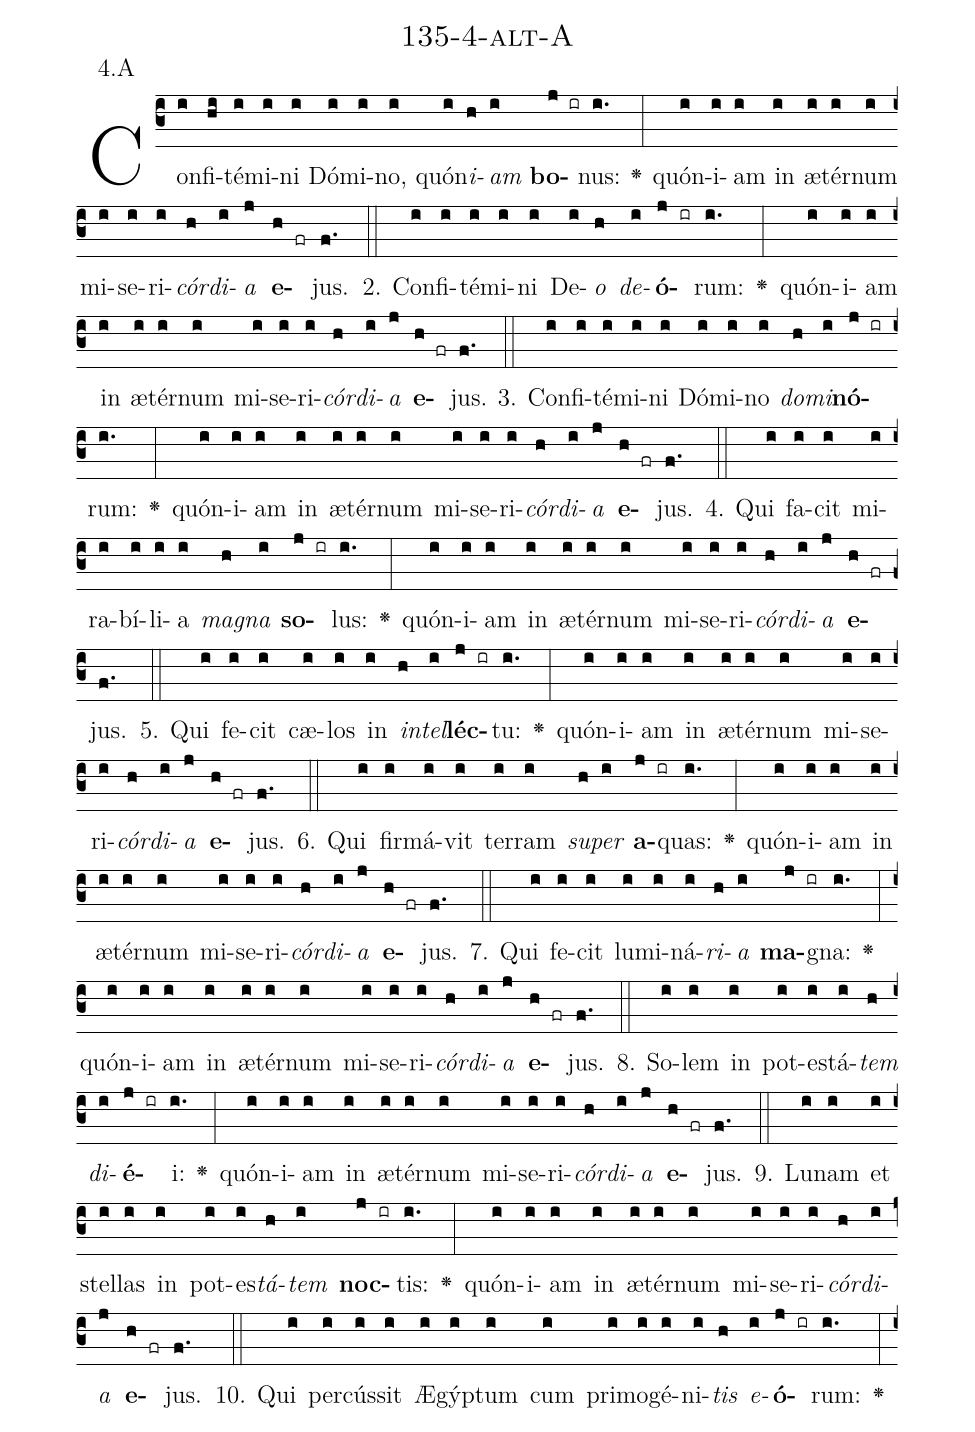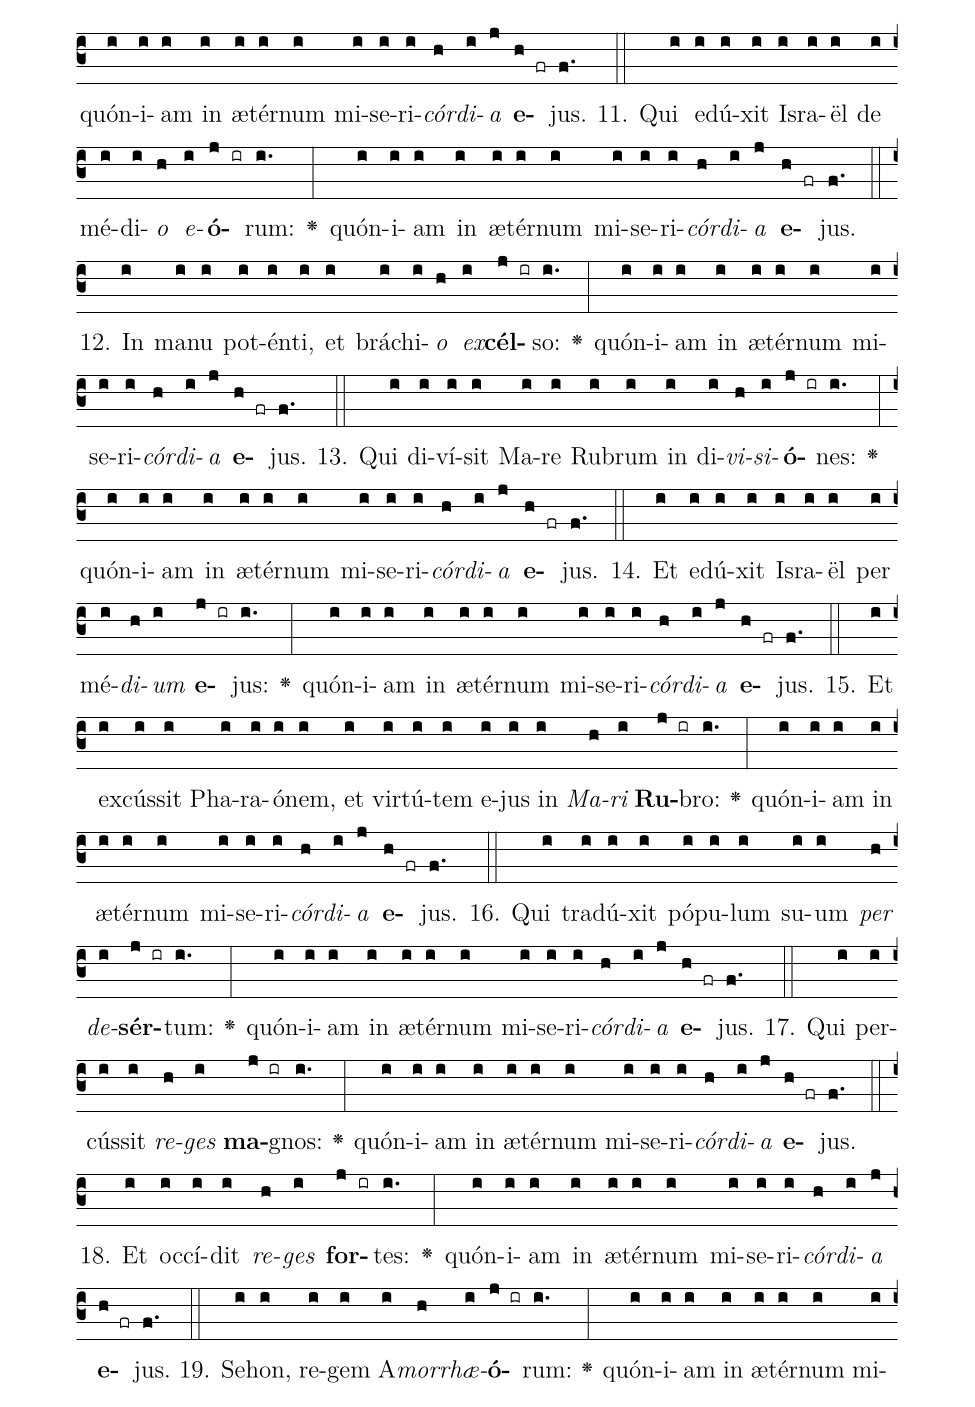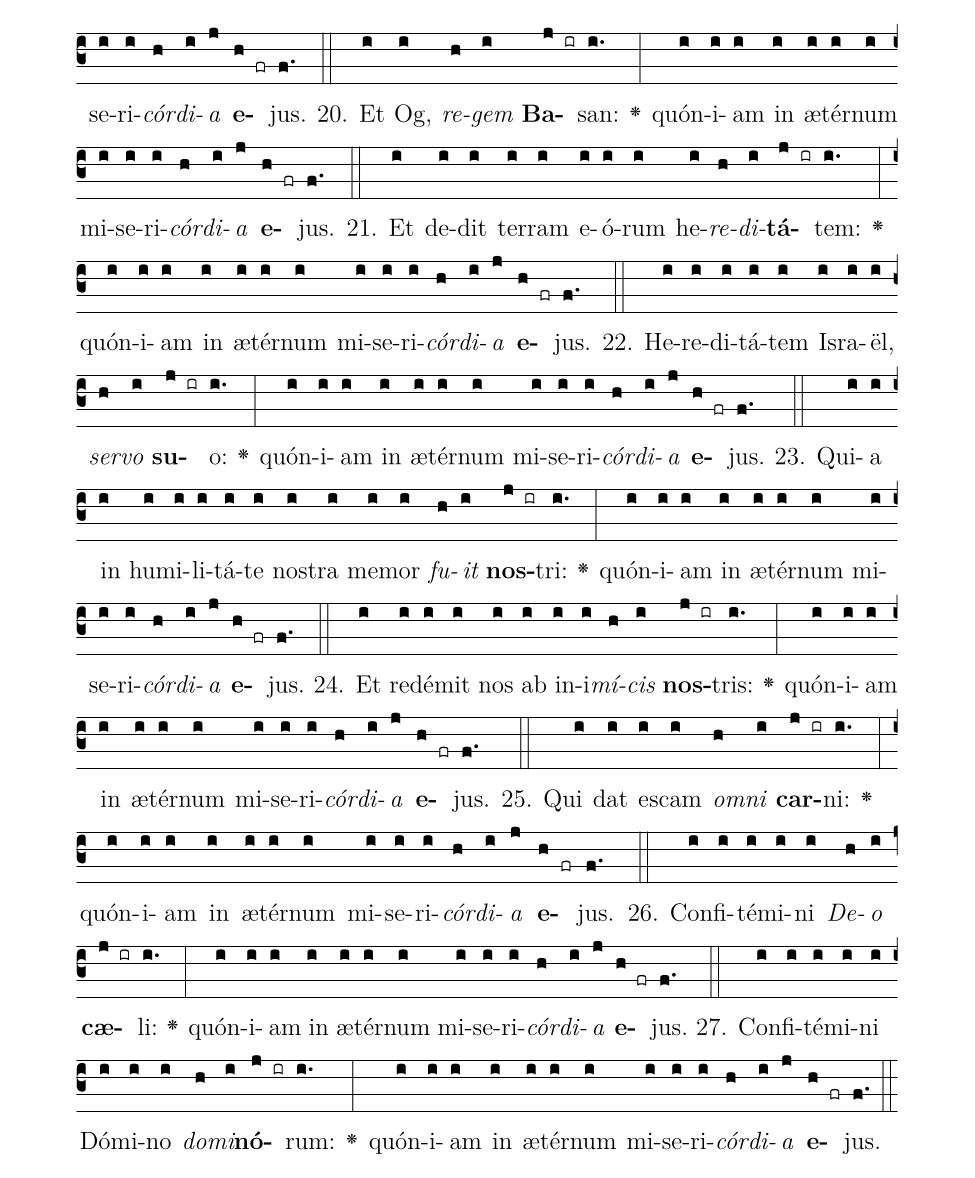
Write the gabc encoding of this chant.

name: 135-4-alt-A;
annotation: 4.A;
%%
(c3)Con(i)fi(hi)té(i)mi(i)ni(i) Dó(i)mi(i)no,(i) quón(i)<i>i</i>(h)<i>am</i>(i) <b>bo</b>(j ir)nus:(i.) <v>\greheightstar</v>(:) quón(i)i(i)am(i) in(i) æ(i)tér(i)num(i) mi(i)se(i)ri(i)<i>cór</i>(h)<i>di</i>(i)<i>a</i>(j) <b>e</b>(h fr)jus.(f.) (::)
2. Con(i)fi(i)té(i)mi(i)ni(i) De(i)<i>o</i>(h) <i>de</i>(i)<b>ó</b>(j ir)rum:(i.) <v>\greheightstar</v>(:) quón(i)i(i)am(i) in(i) æ(i)tér(i)num(i) mi(i)se(i)ri(i)<i>cór</i>(h)<i>di</i>(i)<i>a</i>(j) <b>e</b>(h fr)jus.(f.) (::)
3. Con(i)fi(i)té(i)mi(i)ni(i) Dó(i)mi(i)no(i) <i>do</i>(h)<i>mi</i>(i)<b>nó</b>(j ir)rum:(i.) <v>\greheightstar</v>(:) quón(i)i(i)am(i) in(i) æ(i)tér(i)num(i) mi(i)se(i)ri(i)<i>cór</i>(h)<i>di</i>(i)<i>a</i>(j) <b>e</b>(h fr)jus.(f.) (::)
4. Qui(i) fa(i)cit(i) mi(i)ra(i)bí(i)li(i)a(i) <i>ma</i>(h)<i>gna</i>(i) <b>so</b>(j ir)lus:(i.) <v>\greheightstar</v>(:) quón(i)i(i)am(i) in(i) æ(i)tér(i)num(i) mi(i)se(i)ri(i)<i>cór</i>(h)<i>di</i>(i)<i>a</i>(j) <b>e</b>(h fr)jus.(f.) (::)
5. Qui(i) fe(i)cit(i) cæ(i)los(i) in(i) <i>in</i>(h)<i>tel</i>(i)<b>léc</b>(j ir)tu:(i.) <v>\greheightstar</v>(:) quón(i)i(i)am(i) in(i) æ(i)tér(i)num(i) mi(i)se(i)ri(i)<i>cór</i>(h)<i>di</i>(i)<i>a</i>(j) <b>e</b>(h fr)jus.(f.) (::)
6. Qui(i) fir(i)má(i)vit(i) ter(i)ram(i) <i>su</i>(h)<i>per</i>(i) <b>a</b>(j ir)quas:(i.) <v>\greheightstar</v>(:) quón(i)i(i)am(i) in(i) æ(i)tér(i)num(i) mi(i)se(i)ri(i)<i>cór</i>(h)<i>di</i>(i)<i>a</i>(j) <b>e</b>(h fr)jus.(f.) (::)
7. Qui(i) fe(i)cit(i) lu(i)mi(i)ná(i)<i>ri</i>(h)<i>a</i>(i) <b>ma</b>(j ir)gna:(i.) <v>\greheightstar</v>(:) quón(i)i(i)am(i) in(i) æ(i)tér(i)num(i) mi(i)se(i)ri(i)<i>cór</i>(h)<i>di</i>(i)<i>a</i>(j) <b>e</b>(h fr)jus.(f.) (::)
8. So(i)lem(i) in(i) pot(i)es(i)tá(i)<i>tem</i>(h) <i>di</i>(i)<b>é</b>(j ir)i:(i.) <v>\greheightstar</v>(:) quón(i)i(i)am(i) in(i) æ(i)tér(i)num(i) mi(i)se(i)ri(i)<i>cór</i>(h)<i>di</i>(i)<i>a</i>(j) <b>e</b>(h fr)jus.(f.) (::)
9. Lu(i)nam(i) et(i) stel(i)las(i) in(i) pot(i)es(i)<i>tá</i>(h)<i>tem</i>(i) <b>noc</b>(j ir)tis:(i.) <v>\greheightstar</v>(:) quón(i)i(i)am(i) in(i) æ(i)tér(i)num(i) mi(i)se(i)ri(i)<i>cór</i>(h)<i>di</i>(i)<i>a</i>(j) <b>e</b>(h fr)jus.(f.) (::)
10. Qui(i) per(i)cús(i)sit(i) Æ(i)gýp(i)tum(i) cum(i) pri(i)mo(i)gé(i)ni(i)<i>tis</i>(h) <i>e</i>(i)<b>ó</b>(j ir)rum:(i.) <v>\greheightstar</v>(:) quón(i)i(i)am(i) in(i) æ(i)tér(i)num(i) mi(i)se(i)ri(i)<i>cór</i>(h)<i>di</i>(i)<i>a</i>(j) <b>e</b>(h fr)jus.(f.) (::)
11. Qui(i) e(i)dú(i)xit(i) Is(i)ra(i)ël(i) de(i) mé(i)di(i)<i>o</i>(h) <i>e</i>(i)<b>ó</b>(j ir)rum:(i.) <v>\greheightstar</v>(:) quón(i)i(i)am(i) in(i) æ(i)tér(i)num(i) mi(i)se(i)ri(i)<i>cór</i>(h)<i>di</i>(i)<i>a</i>(j) <b>e</b>(h fr)jus.(f.) (::)
12. In(i) ma(i)nu(i) pot(i)én(i)ti,(i) et(i) brá(i)chi(i)<i>o</i>(h) <i>ex</i>(i)<b>cél</b>(j ir)so:(i.) <v>\greheightstar</v>(:) quón(i)i(i)am(i) in(i) æ(i)tér(i)num(i) mi(i)se(i)ri(i)<i>cór</i>(h)<i>di</i>(i)<i>a</i>(j) <b>e</b>(h fr)jus.(f.) (::)
13. Qui(i) di(i)ví(i)sit(i) Ma(i)re(i) Ru(i)brum(i) in(i) di(i)<i>vi</i>(h)<i>si</i>(i)<b>ó</b>(j ir)nes:(i.) <v>\greheightstar</v>(:) quón(i)i(i)am(i) in(i) æ(i)tér(i)num(i) mi(i)se(i)ri(i)<i>cór</i>(h)<i>di</i>(i)<i>a</i>(j) <b>e</b>(h fr)jus.(f.) (::)
14. Et(i) e(i)dú(i)xit(i) Is(i)ra(i)ël(i) per(i) mé(i)<i>di</i>(h)<i>um</i>(i) <b>e</b>(j ir)jus:(i.) <v>\greheightstar</v>(:) quón(i)i(i)am(i) in(i) æ(i)tér(i)num(i) mi(i)se(i)ri(i)<i>cór</i>(h)<i>di</i>(i)<i>a</i>(j) <b>e</b>(h fr)jus.(f.) (::)
15. Et(i) ex(i)cús(i)sit(i) Pha(i)ra(i)ó(i)nem,(i) et(i) vir(i)tú(i)tem(i) e(i)jus(i) in(i) <i>Ma</i>(h)<i>ri</i>(i) <b>Ru</b>(j ir)bro:(i.) <v>\greheightstar</v>(:) quón(i)i(i)am(i) in(i) æ(i)tér(i)num(i) mi(i)se(i)ri(i)<i>cór</i>(h)<i>di</i>(i)<i>a</i>(j) <b>e</b>(h fr)jus.(f.) (::)
16. Qui(i) tra(i)dú(i)xit(i) pó(i)pu(i)lum(i) su(i)um(i) <i>per</i>(h) <i>de</i>(i)<b>sér</b>(j ir)tum:(i.) <v>\greheightstar</v>(:) quón(i)i(i)am(i) in(i) æ(i)tér(i)num(i) mi(i)se(i)ri(i)<i>cór</i>(h)<i>di</i>(i)<i>a</i>(j) <b>e</b>(h fr)jus.(f.) (::)
17. Qui(i) per(i)cús(i)sit(i) <i>re</i>(h)<i>ges</i>(i) <b>ma</b>(j ir)gnos:(i.) <v>\greheightstar</v>(:) quón(i)i(i)am(i) in(i) æ(i)tér(i)num(i) mi(i)se(i)ri(i)<i>cór</i>(h)<i>di</i>(i)<i>a</i>(j) <b>e</b>(h fr)jus.(f.) (::)
18. Et(i) oc(i)cí(i)dit(i) <i>re</i>(h)<i>ges</i>(i) <b>for</b>(j ir)tes:(i.) <v>\greheightstar</v>(:) quón(i)i(i)am(i) in(i) æ(i)tér(i)num(i) mi(i)se(i)ri(i)<i>cór</i>(h)<i>di</i>(i)<i>a</i>(j) <b>e</b>(h fr)jus.(f.) (::)
19. Se(i)hon,(i) re(i)gem(i) A(i)<i>mor</i>(h)<i>rhæ</i>(i)<b>ó</b>(j ir)rum:(i.) <v>\greheightstar</v>(:) quón(i)i(i)am(i) in(i) æ(i)tér(i)num(i) mi(i)se(i)ri(i)<i>cór</i>(h)<i>di</i>(i)<i>a</i>(j) <b>e</b>(h fr)jus.(f.) (::)
20. Et(i) Og,(i) <i>re</i>(h)<i>gem</i>(i) <b>Ba</b>(j ir)san:(i.) <v>\greheightstar</v>(:) quón(i)i(i)am(i) in(i) æ(i)tér(i)num(i) mi(i)se(i)ri(i)<i>cór</i>(h)<i>di</i>(i)<i>a</i>(j) <b>e</b>(h fr)jus.(f.) (::)
21. Et(i) de(i)dit(i) ter(i)ram(i) e(i)ó(i)rum(i) he(i)<i>re</i>(h)<i>di</i>(i)<b>tá</b>(j ir)tem:(i.) <v>\greheightstar</v>(:) quón(i)i(i)am(i) in(i) æ(i)tér(i)num(i) mi(i)se(i)ri(i)<i>cór</i>(h)<i>di</i>(i)<i>a</i>(j) <b>e</b>(h fr)jus.(f.) (::)
22. He(i)re(i)di(i)tá(i)tem(i) Is(i)ra(i)ël,(i) <i>ser</i>(h)<i>vo</i>(i) <b>su</b>(j ir)o:(i.) <v>\greheightstar</v>(:) quón(i)i(i)am(i) in(i) æ(i)tér(i)num(i) mi(i)se(i)ri(i)<i>cór</i>(h)<i>di</i>(i)<i>a</i>(j) <b>e</b>(h fr)jus.(f.) (::)
23. Qui(i)a(i) in(i) hu(i)mi(i)li(i)tá(i)te(i) nos(i)tra(i) me(i)mor(i) <i>fu</i>(h)<i>it</i>(i) <b>nos</b>(j ir)tri:(i.) <v>\greheightstar</v>(:) quón(i)i(i)am(i) in(i) æ(i)tér(i)num(i) mi(i)se(i)ri(i)<i>cór</i>(h)<i>di</i>(i)<i>a</i>(j) <b>e</b>(h fr)jus.(f.) (::)
24. Et(i) red(i)é(i)mit(i) nos(i) ab(i) in(i)i(i)<i>mí</i>(h)<i>cis</i>(i) <b>nos</b>(j ir)tris:(i.) <v>\greheightstar</v>(:) quón(i)i(i)am(i) in(i) æ(i)tér(i)num(i) mi(i)se(i)ri(i)<i>cór</i>(h)<i>di</i>(i)<i>a</i>(j) <b>e</b>(h fr)jus.(f.) (::)
25. Qui(i) dat(i) es(i)cam(i) <i>om</i>(h)<i>ni</i>(i) <b>car</b>(j ir)ni:(i.) <v>\greheightstar</v>(:) quón(i)i(i)am(i) in(i) æ(i)tér(i)num(i) mi(i)se(i)ri(i)<i>cór</i>(h)<i>di</i>(i)<i>a</i>(j) <b>e</b>(h fr)jus.(f.) (::)
26. Con(i)fi(i)té(i)mi(i)ni(i) <i>De</i>(h)<i>o</i>(i) <b>cæ</b>(j ir)li:(i.) <v>\greheightstar</v>(:) quón(i)i(i)am(i) in(i) æ(i)tér(i)num(i) mi(i)se(i)ri(i)<i>cór</i>(h)<i>di</i>(i)<i>a</i>(j) <b>e</b>(h fr)jus.(f.) (::)
27. Con(i)fi(i)té(i)mi(i)ni(i) Dó(i)mi(i)no(i) <i>do</i>(h)<i>mi</i>(i)<b>nó</b>(j ir)rum:(i.) <v>\greheightstar</v>(:) quón(i)i(i)am(i) in(i) æ(i)tér(i)num(i) mi(i)se(i)ri(i)<i>cór</i>(h)<i>di</i>(i)<i>a</i>(j) <b>e</b>(h fr)jus.(f.) (::)
